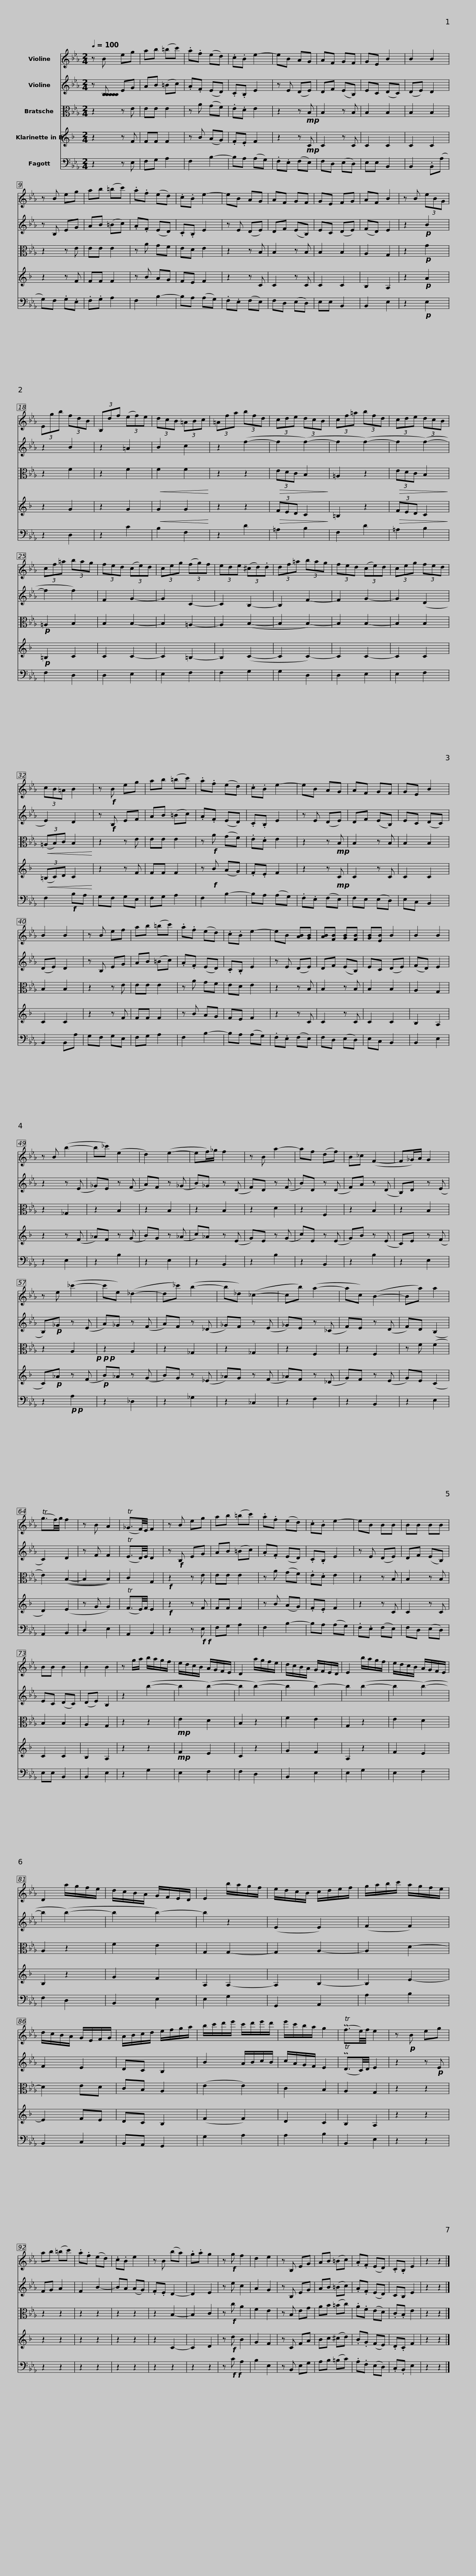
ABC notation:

X:1
%%score 1 2 3 4 5
L:1/8
Q:1/4=100
M:2/4
I:linebreak $
K:Eb
V:1 treble
V:2 treble
V:3 alto
V:4 treble transpose=-2
V:5 bass
V:1
 z B eg | ab (=bc') | .a.f (ed) | .c.B e2- | eB AG | %5
 AF GF | GE B2 |$ B2 B2 | z B eg | ab (=bc') | %10
 .a.f (ed) | .c.B e2- | eB AG | AF GF | GE FG | %15
 AF B2 |$ z B (3eBG | (3Egb (3fdB | (3B,df (3(ef)e | (3dcB (3=ABc | %20
 (3=Afa (3bfd | (3cde (3dcB | (3cf=a (3bfd |$ (3cde (3dcB | (3cf=a (3bag | %25
 (3fed (3(ce)d | (3ceg (3(fg)f | (3ede (3(^cd).d | (3df=a (3bag |$ (3fed (3(ce)d | %30
 (3ceg (3fed | (3cB=A B2 | z!f! B eg | ab (=bc') | .a.f (ed) | %35
 .c.B e2- |$ eB AG | AF GF | GE B2 | B2 B2 | %40
 z B ef | ab (=bc') | .a.f (ed) | .c.B e2- |$ eB [AB][GB] | %45
 [AB][FB] [GB][FB] | [GB][EB] B2 | B2 B2 | z B (b2- | b_c') (e2 | %50
 d2) (e2- | ef/)_g/ f2 |$ z B a2- | af (df) | B_c (F2- | %55
 F_G/)A/ G2 | z e (_c'2- | c'e) (_d2- | d_c') (b2- |$ b_d) (_c2- | %60
 cb) (a2- | ac) (B2- | Ba) a2 | (Tg3/2f/4)g/4 f2 | z B A2 | %65
 (T_G3/2F/4)E/4 F2 | z B eg |$ ab (=bc') | .a.f (ed) | .c.B e2- | %70
 eB BB | BB BB | BB B2 | B2 B2 | z g/a/ b/a/g/f/ |$ %75
 e/d/c/B/ A/G/F/E/ | D2 a/g/f/e/ | d/c/B/A/ G/F/E/D/ | E2 b/a/g/f/ | e/d/c/B/ A/G/F/E/ | %80
 D2 a/g/f/e/ |$ d/c/B/A/ G/F/E/D/ | E2 b/a/g/f/ | e/d/c/B/ c/d/e/f/ | g/a/b/c'/ a/g/f/e/ | %85
 d/c/B/A/ G/E/F/G/ |$ A/B/c/d/ e/f/g/a/ | b/c'/d'/e'/ c'/d'/e'/d'/ | e'/c'/b/a/ g2 | (PTf3/2e/4)f/4 e2 | %90
 z!p! B eg | ab (=bc') |$ .a.f (ed) | .c.B e2 | z B (ba) | %95
 .g.a g2 | z!f! g f2 | d2 e2 | z B, EG | AB (=Bc) | %100
 .A.F (ED) | .C.B, E2 |$ z2 z2 |] %103
V:2
 z [B,B,B,B,B,] EG | AB (=Bc) | .A.F (ED) | .C.B, E2 | z E (DE) | %5
 DF (EB,) | EC (DC) |$ (DE) D2 | z B, EG | AB (=Bc) | %10
 .A.F (ED) | .C.B, E2 | z E (DE) | DF (EB,) | EC (DE) | %15
 (FD) E2 |$ z2!p! B2 | z2 B2 | z2 =A2 | B2 c2 | %20
 z2 (f2- | f2 (f2-) | f2 (f2-) |$ f2 (f2-) | f2 f2) | %25
 F2 G2- | G2 C2- | C2 B,2- | B,2 F2- |$ F2 G2- | %30
 G2 (D2 | E2) D2 | z!f! B, EF | AB (=Bc) | .A.F (ED) | %35
 .C.B, E2 |$ z E (DE) | DF (EB,) | EC (DC) | (DE) D2 | %40
 z B, EG | AB (=Bc) | .A.F (ED) | .C.B, E2 |$ z E (DE) | %45
 DF (EB,) | EC (DE) | (FD) E2 | z2 z (E | _G)E z (F | %50
 A)F z (_G | B)_G z (D |$ F)D z (F | B)D z (D | F)A z (D | %55
 B,)D z (E | B,)!p!_G z (E | A)_G z (F | A)F z (_D |$ _G)F z (E | %60
 _G)E z (_C | F)E z (D | F)D (B,2 | C2) D2 | z F F2 | %65
 (TE3/2D/4)E/4 D2 | z!f! B, EG |$ AB (=Bc) | .A.F (ED) | .C.B, E2 | %70
 z E (DE) | DF (EB,) | EC (DC) | (DE) B,2 | z2 (b2- |$ %75
 b2 (b2-) | b2 (b2-) | b2 b2-) | b2 (b2- | b2 (b2-) | %80
 b2 (b2-) |$ b2 b2-) | b2 z2 | (E2 E2) | (F2 F2) | %85
 F2 E2 |$ DC B,2 | B2 A/B/c/B/ | c/A/G/F/ E2 | (PTD3/2C/4)D/4 E2 | %90
 z2 z!p! E | FG A2 |$ F2 B2- | BA (AG) | .F.E D2- | %95
 D2 E2 | z e c2 | A2 G2 | z B, EG | AB (=Bc) | %100
 .A.F (ED) | CB, E2 |$ z2 z2 |] %103
V:3
 z2 z E | EE E2 | z A (GF) | .E.D E2 | z2 z!mp! B, | %5
 B,2 z B, | B,2 B,2 |$ B,2 B,2 | z2 z E | EE E2 | %10
 z A GF | ED E2 | z2 z B, | B,2 z B, | B,2 B,2 | %15
 A,2 G,2 |$ z2!p! G2 | z2 F2 | z2 F2 |!<(! F2 F2!<)! | %20
 z2 z2 |!>(! (3EDC B,2!>)! | =A,2 z2 |$!>(! (3EDC B,2!>)! |!p! =A,2 B,2 | %25
 B,2 B,2- | B,2 =A,2- | A,2 (B,2- | B,2 B,2-) |$ B,2 B,2- | %30
 B,2 B,2 |!<(! (3(=A,B,)C B,2!<)! | z2 z E | EE E2 | z!f! A (GF) | %35
 .E.D E2 |$ z2 z!mp! B, | B,2 z B, | B,2 B,2 | B,2 B,2 | %40
 z2 z E | EE E2 | z A GF | ED E2 |$ z2 z B, | %45
 B,2 z B, | B,2 B,2 | A,2 G,2 | z2 _G,2 | z2 B,2 | %50
 z2 B,2 | z2 B,2 |$ z2 D2 | z2 F,2 | z2 B,2 | %55
 z2 B,2 | z2 A,2!p! |!p!!p! z2 A,2 | z2 _G,2 |$ z2 _G,2 | %60
 z2 F,2 | z2 F,2 | z F (F2 | E2) ((B,2- | B,2 B,2)) | %65
 C2 G,2 |!f! z2 z E |$ EE E2 | z A (GF) | .E.D E2 | %70
 z2 z B, | B,2 z B, | B,2 B,2 | A,2 G,2 | z2 z2 |$ %75
!mp! E2 D2 | B,2 z2 | F2 E2 | G,2 z2 | E2 D2 | %80
 A,2 z2 |$ F2 E2 | G,2 G,2- | G,2 A,2- | A,2 D2- | %85
 D2 ED |$ CB, A,2 | (E2 E2) | C2 B,2 | A,2 G,2 | %90
 z2 z2 | z2 z2 |$ z2 z2 | z2 z2 | z2 B,2- | %95
 B,2 C2 | z!f! c A2 | F2 E2 | z B, EG | AB (=Bc) | %100
 .A.F (ED) | .C.B, E2 |$ z2 z2 |] %103
V:4
[K:F] z2 z F | FF F2 | z B (AG) | .F.E F2 | z2 z!mp! C | %5
 C2 z C | C2 C2 |$ C2 C2 | z2 z F | FF F2 | %10
 z B AG | FE F2 | z2 z C | C2 z C | C2 C2 | %15
 B,2 A,2 |$ z2!p! A2 | z2 G2 | z2 G2 |!<(! G2 G2!<)! | %20
 z2 z2 |!>(! (3FED C2!>)! | =B,2 z2 |$!>(! (3FED C2!>)! |!p! =B,2 C2 | %25
 C2 C2- | C2 =B,2- | B,2 (C2- | C2 C2-) |$ C2 C2- | %30
 C2 C2 |!<(! (3(=B,C)D C2!<)! | z2 z F | FF F2 | z!f! B (AG) | %35
 .F.E F2 |$ z2 z!mp! C | C2 z C | C2 C2 | C2 C2 | %40
 z2 z F | FF F2 | z B AG | FE F2 |$ z2 z C | %45
 C2 z C | C2 C2 | B,2 A,2 | z2 z (F | _A)F z (G | %50
 B)G z (_A | c)_A z (E |$ G)E z (G | c)E z (E | G)B z (E | %55
 C)E z (F | C)!p!_A z (F |!p! B)_A z (G | B)G z (_E |$ _A)G z (F | %60
 _A)F z (_D | G)F z (E | G)E (C2 | D2) (E2 | z G G2) | %65
 (TF3/2E/4)F/4 E2 |!f! z2 z F |$ FF F2 | z B (AG) | .F.E F2 | %70
 z2 z C | C2 z C | C2 C2 | B,2 A,2 | z2 z2 |$ %75
!mp! F2 E2 | C2 z2 | G2 F2 | A,2 z2 | F2 E2 | %80
 B,2 z2 |$ G2 F2 | A,2 A,2- | A,2 B,2- | B,2 E2- | %85
 E2 FE |$ DC B,2 | (F2 F2) | D2 C2 | B,2 A,2 | %90
 z2 z2 | z2 z2 |$ z2 z2 | z2 z2 | z2 C2- | %95
 C2 D2 | z!f! d B2 | G2 F2 | z C FA | Bc (^cd) | %100
 .B.G (FE) | .D.C F2 |$ z2 z2 |] %103
V:5
 z2 z E, | F,G, A,2 | F,2 B,2- | B,A, (A,G,) | .F,.E, (F,E,) | %5
 F,D, (E,D,) | E,E, B,,2 |$ B,,2 .B,,(A, | G,)F, .G,.E, | .F,.G, A,2 | %10
 F,2 B,2- | B,A, (A,G,) | .F,.E, (F,E,) | F,D, (E,D,) | E,E, B,,2 | %15
 B,,2 E,2 |$ z2!p! E,2 | z2 D,2 | z2 C2 | B,2 F,2 | %20
 z2 D2 | =A,2 B,2 | F,2 D2 |$ =A,2 B,2 | F,2 D,2 | %25
 D,2 E,2 | E,2 F,2 | F,2 G,2 | G,2 D,2 |$ D,2 E,2 | %30
 E,2 F,2 | F,2!f! B,A, | G,F, G,E, | F,G, A,2 | F,2 B,2- | %35
 B,A, (A,G,) |$ .F,.E, (F,E,) | F,E, (E,D,) | E,C, B,,2 | B,,2 B,,A, | %40
 G,F, G,E, | F,G, A,2 | F,2 B,2- | B,A, (A,G,) |$ .F,.E, (F,E,) | %45
 F,D, (E,D,) | E,C, B,,2 | B,,2 E,2 | z2 E,2 | z2 B,2 | %50
 z2 E,2 | z2 B,,2 |$ z2 B,2 | z2 B,,2 | z2 B,2 | %55
 z2 E,2 | z2!p!!p! A,2 | z2 _D,2 | z2 _G,2 |$ z2 _C,2 | %60
 z2 F,2 | z2 B,,2 | z2 E,2 | A,,2 B,,2 | D,2 E,2 | %65
 A,,2 B,,2 | z2 z!f!!f! E, |$ F,G, A,2 | F,2 B,2- | B,A, (A,G,) | %70
 .F,.E, (F,E,) | F,D, (E,D,) | E,E, B,,2 | B,,2 E,2 | z2 G,2 |$ %75
 E,2 F,2 | F,2 D,2 | B,,2 E,2 | E,2 G,2 | E,2 F,2 | %80
 F,2 D,2 |$ B,,2 E,2 | E,2 G,2 | G,,2 A,,2 | A,2 B,2 | %85
 B,,2 C,2 |$ B,,A,, G,,2 | G,2 A,2 | A,2 B,2 | B,,2 E,2 | %90
 z2 z2 | z2 z2 |$ z2 z2 | z2 z2 | z2 z2 | %95
 z2 z2 | z!f!!f! C A,2 | B,2 E,2 | z B,, E,G, | A,B, (=B,C) | %100
 .A,.F, (E,D,) | .C,.B,, E,2 |$ z2 z2 |] %103
